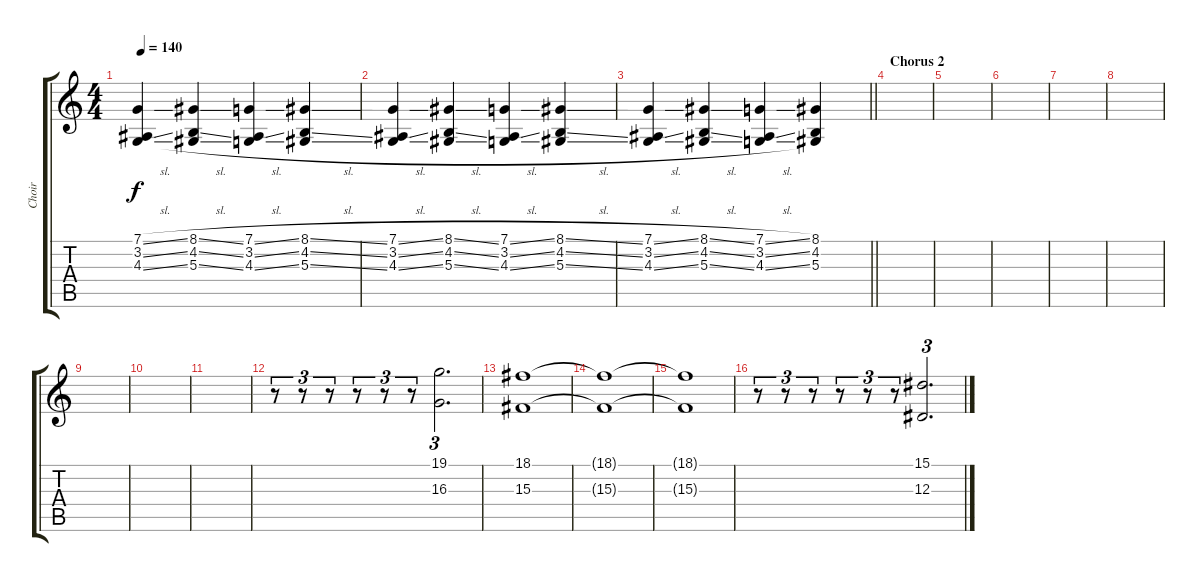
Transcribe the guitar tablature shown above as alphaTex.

\track ("Choir" "Choir") {instrument choiraahs}
\staff {score tabs}
\tuning (C4 G3 Eb3 Bb2 F2 C2) {hide}
\ts (4 4)
\tempo 140
\clef g2
\ks c
(7.1{sl} 3.2{sl} 4.3{sl}).4{dy f} (8.1{sl} 4.2{sl} 5.3{sl}).4 (7.1{sl} 3.2{sl} 4.3{sl}).4 (8.1{sl} 4.2{sl} 5.3{sl}).4 |
(7.1{sl} 3.2{sl} 4.3{sl}).4 (8.1{sl} 4.2{sl} 5.3{sl}).4 (7.1{sl} 3.2{sl} 4.3{sl}).4 (8.1{sl} 4.2{sl} 5.3{sl}).4 |
\barLineRight lightlight
(7.1{sl} 3.2{sl} 4.3{sl}).4 (8.1{sl} 4.2{sl} 5.3{sl}).4 (7.1{sl} 3.2{sl} 4.3{sl}).4 (8.1 4.2 5.3).4 |
\section ("" "Chorus 2")
|
|
|
|
|
|
|
|
r.8{tu (3 2)} r.8{tu (3 2)} r.8{tu (3 2)} r.8{tu (3 2)} r.8{tu (3 2)} r.8{tu (3 2)} (19.1 16.3).2{d tu (3 2)} |
(18.1 15.3).1 |
(18.1{t} 15.3{t}).1 |
(18.1{t} 15.3{t}).1 |
r.8{tu (3 2)} r.8{tu (3 2)} r.8{tu (3 2)} r.8{tu (3 2)} r.8{tu (3 2)} r.8{tu (3 2)} (15.1 12.3).2{d tu (3 2)}
